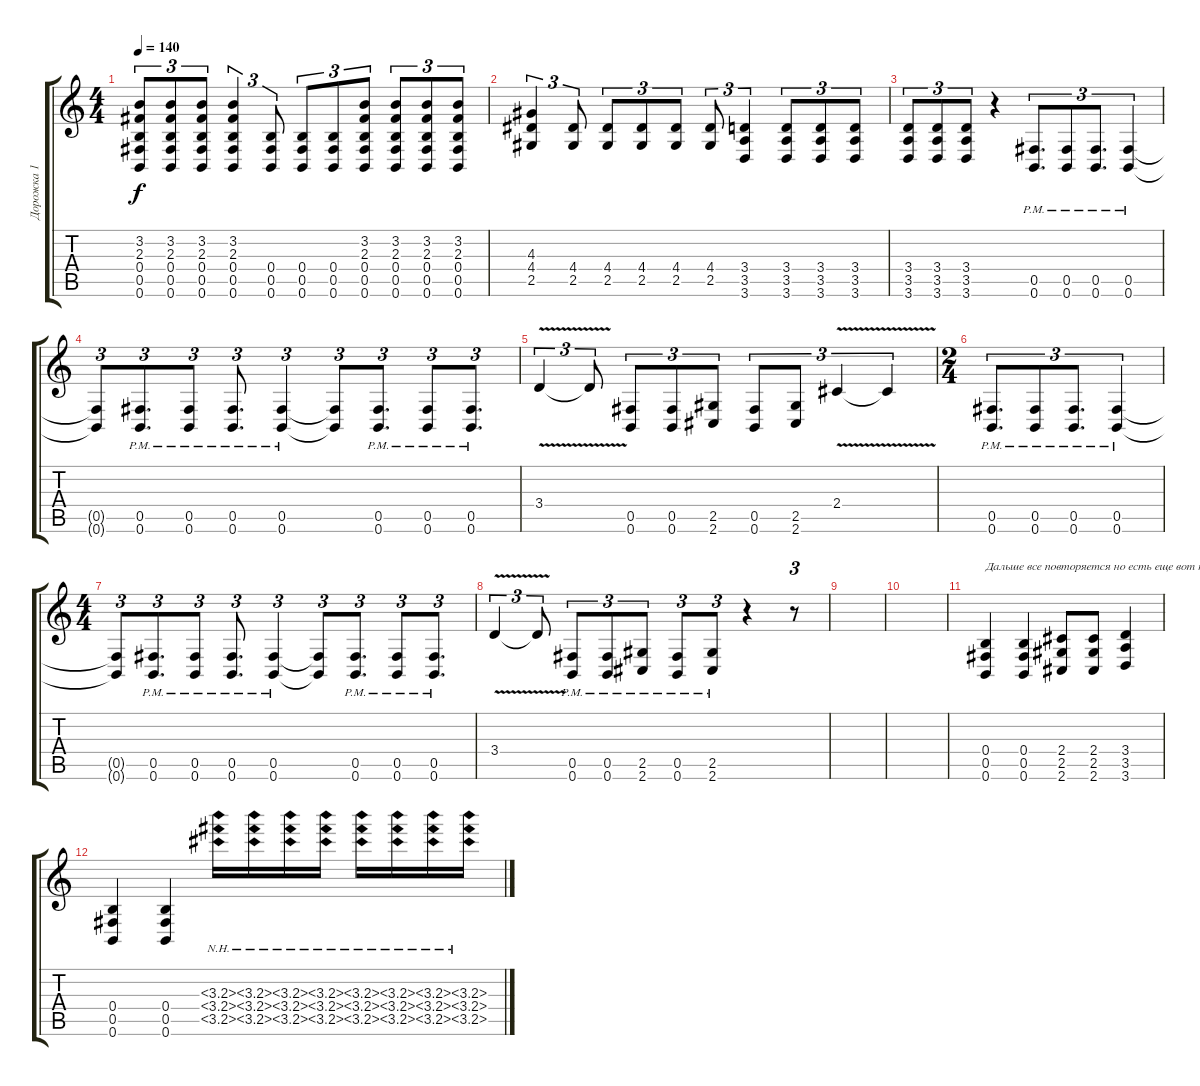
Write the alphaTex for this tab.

\track ("Дорожка 1" "Дорожка 1") {instrument distortionguitar}
\staff {score tabs}
\tuning (Db4 Ab3 E3 B2 Gb2 B1) {hide}
\ts (4 4)
\tempo 140
\clef g2
\ks c
(3.2 2.3 0.4 0.5 0.6).8{tu (3 2) dy f} (3.2 2.3 0.4 0.5 0.6).8{tu (3 2)} (3.2 2.3 0.4 0.5 0.6).8{tu (3 2)} (3.2 2.3 0.4 0.5 0.6).4{tu (3 2)} (0.4 0.5 0.6).8{tu (3 2)} (0.4 0.5 0.6).8{tu (3 2)} (0.4 0.5 0.6).8{tu (3 2)} (3.2 2.3 0.4 0.5 0.6).8{tu (3 2)} (3.2 2.3 0.4 0.5 0.6).8{tu (3 2)} (3.2 2.3 0.4 0.5 0.6).8{tu (3 2)} (3.2 2.3 0.4 0.5 0.6).8{tu (3 2)} |
(4.3 4.4 2.5).4{tu (3 2)} (4.4 2.5).8{tu (3 2)} (4.4 2.5).8{tu (3 2)} (4.4 2.5).8{tu (3 2)} (4.4 2.5).8{tu (3 2)} (4.4 2.5).8{tu (3 2)} (3.4 3.5 3.6).4{tu (3 2)} (3.4 3.5 3.6).8{tu (3 2)} (3.4 3.5 3.6).8{tu (3 2)} (3.4 3.5 3.6).8{tu (3 2)} |
(3.4 3.5 3.6).8{tu (3 2)} (3.4 3.5 3.6).8{tu (3 2)} (3.4 3.5 3.6).8{tu (3 2)} r.4 (0.5{pm} 0.6{pm}).8{d tu (3 2)} (0.5{pm} 0.6{pm}).8{tu (3 2)} (0.5{pm} 0.6{pm}).8{d tu (3 2)} (0.5{pm} 0.6{pm}).4{tu (3 2)} |
(0.5{t} 0.6{t}).8{tu (3 2)} (0.5{pm} 0.6{pm}).8{d tu (3 2)} (0.5{pm} 0.6{pm}).8{tu (3 2)} (0.5{pm} 0.6{pm}).8{d tu (3 2)} (0.5{pm} 0.6{pm}).4{tu (3 2)} (0.5{t} 0.6{t}).8{tu (3 2)} (0.5{pm} 0.6{pm}).8{d tu (3 2)} (0.5{pm} 0.6{pm}).8{tu (3 2)} (0.5{pm} 0.6{pm}).8{d tu (3 2)} |
3.4{v}.4{tu (3 2)} 3.4{t}.8{tu (3 2)} (0.5 0.6).8{tu (3 2)} (0.5 0.6).8{tu (3 2)} (2.5 2.6).8{tu (3 2)} (0.5 0.6).8{tu (3 2)} (2.5 2.6).8{tu (3 2)} 2.4{v}.4{tu (3 2)} 2.4{t}.4{tu (3 2)} |
\ts (2 4)
(0.5{pm} 0.6{pm}).8{d tu (3 2)} (0.5{pm} 0.6{pm}).8{tu (3 2)} (0.5{pm} 0.6{pm}).8{d tu (3 2)} (0.5{pm} 0.6{pm}).4{tu (3 2)} |
\ts (4 4)
(0.5{t} 0.6{t}).8{tu (3 2)} (0.5{pm} 0.6{pm}).8{d tu (3 2)} (0.5{pm} 0.6{pm}).8{tu (3 2)} (0.5{pm} 0.6{pm}).8{d tu (3 2)} (0.5{pm} 0.6{pm}).4{tu (3 2)} (0.5{t} 0.6{t}).8{tu (3 2)} (0.5{pm} 0.6{pm}).8{d tu (3 2)} (0.5{pm} 0.6{pm}).8{tu (3 2)} (0.5{pm} 0.6{pm}).8{d tu (3 2)} |
3.4{v}.4{tu (3 2)} 3.4{t}.8{tu (3 2)} (0.5{pm} 0.6{pm}).8{tu (3 2)} (0.5{pm} 0.6{pm}).8{tu (3 2)} (2.5{pm} 2.6{pm}).8{tu (3 2)} (0.5{pm} 0.6{pm}).8{tu (3 2)} (2.5{pm} 2.6{pm}).8{tu (3 2)} r.4 r.8{tu (3 2)} |
|
|
(0.4 0.5 0.6).4{txt "Дальше все повторяется но есть еще вот такая фича"} (0.4 0.5 0.6).4 (2.4 2.5 2.6).8 (2.4 2.5 2.6).8 (3.4 3.5 3.6).4 |
(0.4 0.5 0.6).4 (0.4 0.5 0.6).4 (3.3{nh} 3.4{nh} 3.5{nh}).16{instrument guitarharmonics} (3.3{nh} 3.4{nh} 3.5{nh}).16 (3.3{nh} 3.4{nh} 3.5{nh}).16 (3.3{nh} 3.4{nh} 3.5{nh}).16 (3.3{nh} 3.4{nh} 3.5{nh}).16 (3.3{nh} 3.4{nh} 3.5{nh}).16 (3.3{nh} 3.4{nh} 3.5{nh}).16 (3.3{nh} 3.4{nh} 3.5{nh}).16
